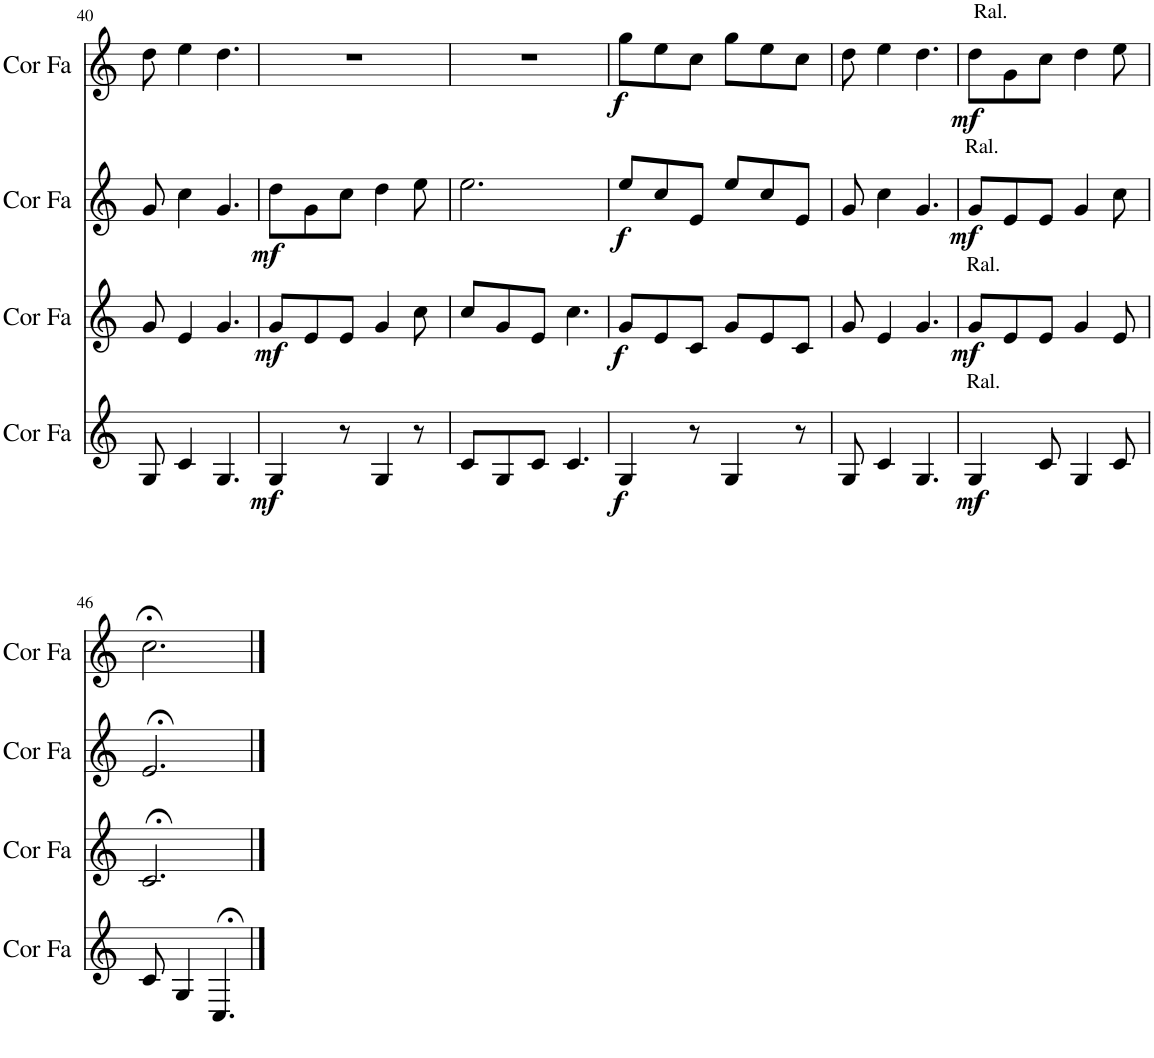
**kern	**dynam	**kern	**dynam	**kern	**dynam	**kern	**dynam
*part4	*part4	*part3	*part3	*part2	*part2	*part1	*part1
*staff4	*staff4	*staff3	*staff3	*staff2	*staff2	*staff1	*staff1
*I"Cor en Fa	*	*I"Cor en Fa	*	*I"Cor en Fa	*	*I"Cor en Fa	*
*I'Cor Fa	*	*I'Cor Fa	*	*I'Cor Fa	*	*I'Cor Fa	*
!!LO:PB:g=z
*clefG2	*	*clefG2	*	*clefG2	*	*clefG2	*
*Trd4c7	*	*Trd4c7	*	*Trd4c7	*	*Trd4c7	*
*k[]	*	*k[]	*	*k[]	*	*k[]	*
*M6/8	*	*M6/8	*	*M6/8	*	*M6/8	*
=40	=40	=40	=40	=40	=40	=40	=40
8G/	.	8g/	.	8g/	.	8dd\	.
4c/	.	4e/	.	4cc\	.	4ee\	.
4.G/	.	4.g/	.	4.g/	.	4.dd\	.
=41	=41	=41	=41	=41	=41	=41	=41
!	!LO:DY:b	!	!LO:DY:b	!	!LO:DY:b	!	!
4G/	mf	8g/L	mf	8dd\L	mf	2.r	.
.	.	8e/	.	8g\	.	.	.
8r	.	8e/J	.	8cc\J	.	.	.
4G/	.	4g/	.	4dd\	.	.	.
8r	.	8cc\	.	8ee\	.	.	.
=42	=42	=42	=42	=42	=42	=42	=42
8c/L	.	8cc/L	.	2.ee\	.	2.r	.
8G/	.	8g/	.	.	.	.	.
8c/J	.	8e/J	.	.	.	.	.
4.c/	.	4.cc\	.	.	.	.	.
=43	=43	=43	=43	=43	=43	=43	=43
!	!LO:DY:b	!	!LO:DY:b	!	!LO:DY:b	!	!LO:DY:b
4G/	f	8g/L	f	8ee/L	f	8gg\L	f
.	.	8e/	.	8cc/	.	8ee\	.
8r	.	8c/J	.	8e/J	.	8cc\J	.
4G/	.	8g/L	.	8ee/L	.	8gg\L	.
.	.	8e/	.	8cc/	.	8ee\	.
8r	.	8c/J	.	8e/J	.	8cc\J	.
=44	=44	=44	=44	=44	=44	=44	=44
8G/	.	8g/	.	8g/	.	8dd\	.
4c/	.	4e/	.	4cc\	.	4ee\	.
4.G/	.	4.g/	.	4.g/	.	4.dd\	.
=45	=45	=45	=45	=45	=45	=45	=45
!	!	!	!	!	!	!LO:TX:a:t=Ral.	!
!	!	!	!	!LO:TX:a:t=Ral.	!	!	!
!	!	!LO:TX:a:t=Ral.	!	!	!	!	!
!LO:TX:a:t=Ral.	!	!	!	!	!	!	!
!	!LO:DY:b	!	!LO:DY:b	!	!LO:DY:b	!	!LO:DY:b
4G/	mf	8g/L	mf	8g/L	mf	8dd\L	mf
.	.	8e/	.	8e/	.	8g\	.
8c/	.	8e/J	.	8e/J	.	8cc\J	.
4G/	.	4g/	.	4g/	.	4dd\	.
8c/	.	8e/	.	8cc\	.	8ee\	.
!!LO:LB:g=z
=46	=46	=46	=46	=46	=46	=46	=46
8c/	.	2.c;</	.	2.e;</	.	2.cc;<\	.
4G/	.	.	.	.	.	.	.
4.C;</	.	.	.	.	.	.	.
==	==	==	==	==	==	==	==
*-	*-	*-	*-	*-	*-	*-	*-
